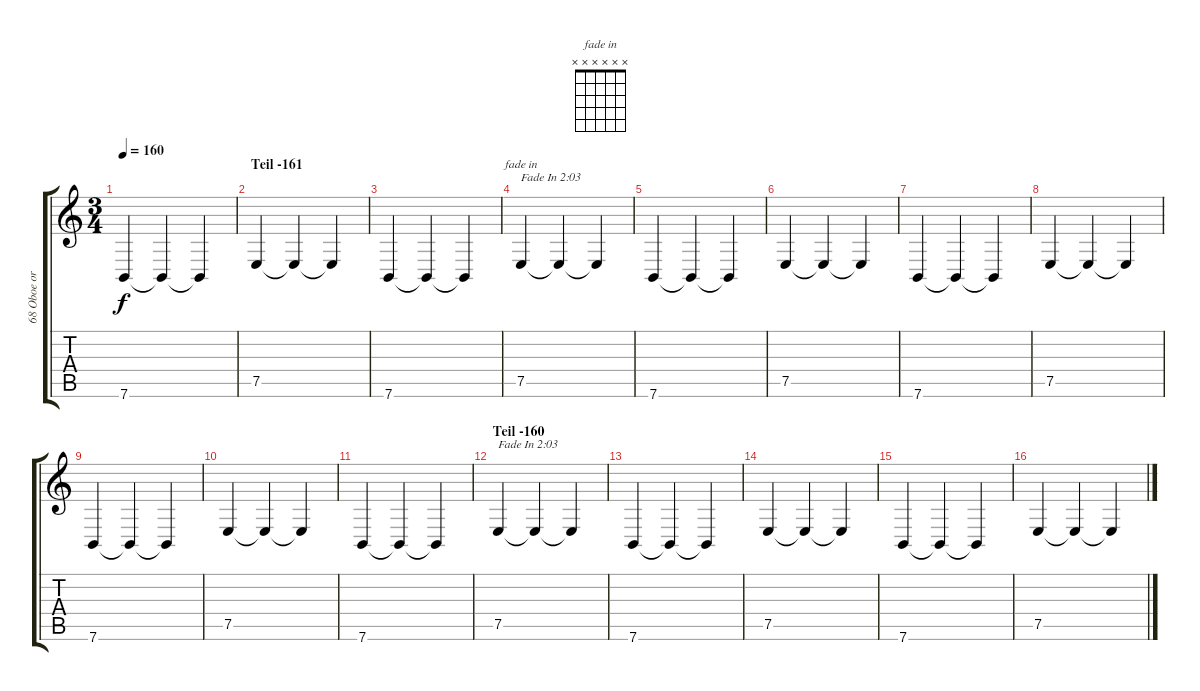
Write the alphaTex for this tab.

\track ("68 Oboe or Klarinet / 57 Trombone" "68 Oboe or") {instrument oboe}
\staff {score tabs}
\tuning (E4 B3 G3 D3 A2 E2) {hide}
\chord ("fade in" x x x x x x)
\ts (3 4)
\tempo 160
\clef g2
\ks c
7.6.4{dy f} 7.6{t}.4 7.6{t}.4 |
\section ("" "Teil -161")
7.5.4 7.5{t}.4 7.5{t}.4 |
7.6.4 7.6{t}.4 7.6{t}.4 |
7.5.4{ch "fade in" txt "Fade In 2:03" volume 6} 7.5{t}.4 7.5{t}.4 |
7.6.4 7.6{t}.4 7.6{t}.4 |
7.5.4 7.5{t}.4 7.5{t}.4 |
7.6.4 7.6{t}.4 7.6{t}.4 |
7.5.4 7.5{t}.4 7.5{t}.4 |
7.6.4 7.6{t}.4 7.6{t}.4 |
7.5.4 7.5{t}.4 7.5{t}.4 |
7.6.4 7.6{t}.4 7.6{t}.4 |
\section ("" "Teil -160")
7.5.4{txt "Fade In 2:03" volume 6} 7.5{t}.4 7.5{t}.4 |
7.6.4 7.6{t}.4 7.6{t}.4 |
7.5.4 7.5{t}.4 7.5{t}.4 |
7.6.4 7.6{t}.4 7.6{t}.4 |
7.5.4 7.5{t}.4 7.5{t}.4
